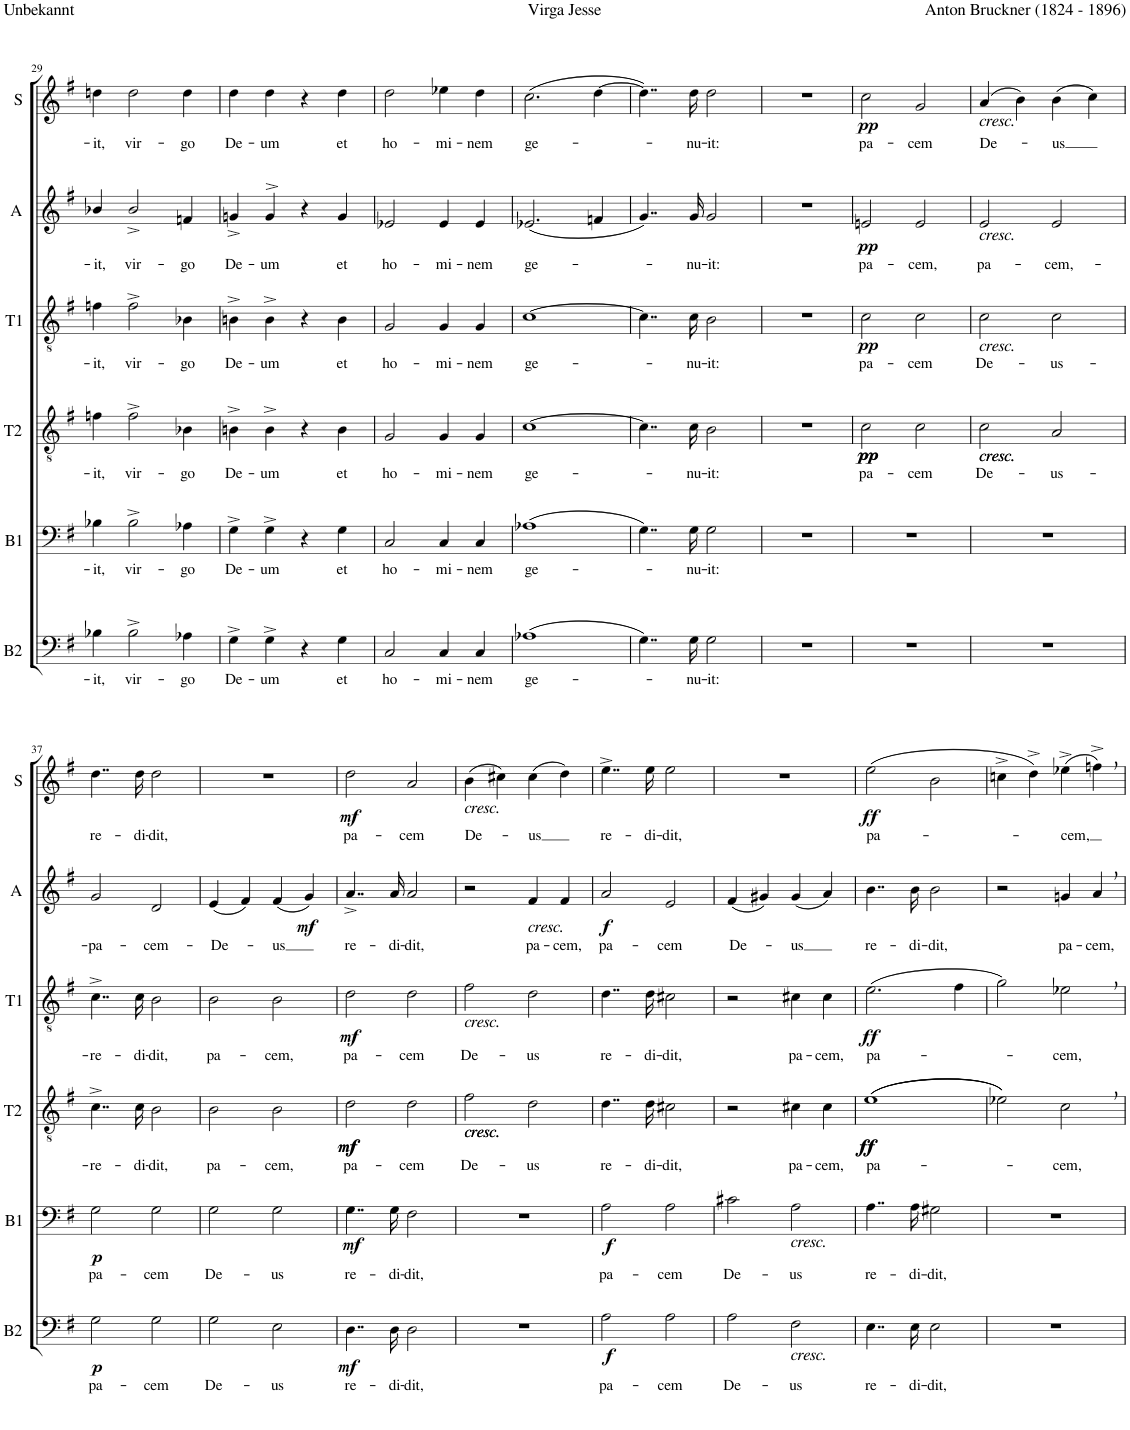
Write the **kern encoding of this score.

**kern	**text	**dynam	**kern	**text	**dynam	**kern	**text	**dynam	**kern	**text	**dynam	**kern	**text	**dynam	**kern	**text	**dynam
*part6	*part6	*part6	*part5	*part5	*part5	*part4	*part4	*part4	*part3	*part3	*part3	*part2	*part2	*part2	*part1	*part1	*part1
*staff6	*staff6	*staff6	*staff5	*staff5	*staff5	*staff4	*staff4	*staff4	*staff3	*staff3	*staff3	*staff2	*staff2	*staff2	*staff1	*staff1	*staff1
*I"Bass 2	*	*	*I"Bass 1	*	*	*I"Tenor 2	*	*	*I"Tenor 1	*	*	*I"Alt	*	*	*I"Sopran	*	*
*I'B2	*	*	*I'B1	*	*	*I'T2	*	*	*I'T1	*	*	*I'A	*	*	*I'S	*	*
!!LO:PB:g=z
*clefF4	*	*	*clefF4	*	*	*clefGv2	*	*	*clefGv2	*	*	*clefG2	*	*	*clefG2	*	*
*k[f#]	*	*	*k[f#]	*	*	*k[f#]	*	*	*k[f#]	*	*	*k[f#]	*	*	*k[f#]	*	*
*G:	*	*	*G:	*	*	*G:	*	*	*G:	*	*	*G:	*	*	*G:	*	*
*M2/2	*	*	*M2/2	*	*	*M2/2	*	*	*M2/2	*	*	*M2/2	*	*	*M2/2	*	*
*met(c|)	*	*	*met(c|)	*	*	*met(c|)	*	*	*met(c|)	*	*	*met(c|)	*	*	*met(c|)	*	*
=29	=29	=29	=29	=29	=29	=29	=29	=29	=29	=29	=29	=29	=29	=29	=29	=29	=29
!	!LO:LY:b	!	!	!LO:LY:b	!	!	!LO:LY:b	!	!	!LO:LY:b	!	!	!LO:LY:b	!	!	!LO:LY:b	!
4B-X\	-it,	.	4B-X\	-it,	.	4fn\	-it,	.	4fn\	-it,	.	4b-X/	-it,	.	4ddn\	-it,	.
!	!LO:LY:b	!	!	!LO:LY:b	!	!	!LO:LY:b	!	!	!LO:LY:b	!	!	!LO:LY:b	!	!	!LO:LY:b	!
2B-^\	vir-	.	2B-^\	vir-	.	2f^\	vir-	.	2f^\	vir-	.	2b-^/	vir-	.	2dd\	vir-	.
!	!LO:LY:b	!	!	!LO:LY:b	!	!	!LO:LY:b	!	!	!LO:LY:b	!	!	!LO:LY:b	!	!	!LO:LY:b	!
4A-X\	-go	.	4A-X\	-go	.	4B-X\	-go	.	4B-X\	-go	.	4fn/	-go	.	4dd\	-go	.
=30	=30	=30	=30	=30	=30	=30	=30	=30	=30	=30	=30	=30	=30	=30	=30	=30	=30
!	!LO:LY:b	!	!	!LO:LY:b	!	!	!LO:LY:b	!	!	!LO:LY:b	!	!	!LO:LY:b	!	!	!LO:LY:b	!
4G^\	De-	.	4G^\	De-	.	4Bn^\	De-	.	4Bn^\	De-	.	4gn^/	De-	.	4dd\	De-	.
!	!LO:LY:b	!	!	!LO:LY:b	!	!	!LO:LY:b	!	!	!LO:LY:b	!	!	!LO:LY:b	!	!	!LO:LY:b	!
4G^\	-um	.	4G^\	-um	.	4B^\	-um	.	4B^\	-um	.	4g^>/	-um	.	4dd\	-um	.
4r	.	.	4r	.	.	4r	.	.	4r	.	.	4r	.	.	4r	.	.
!	!LO:LY:b	!	!	!LO:LY:b	!	!	!LO:LY:b	!	!	!LO:LY:b	!	!	!LO:LY:b	!	!	!LO:LY:b	!
4G\	et	.	4G\	et	.	4B\	et	.	4B\	et	.	4g/	et	.	4dd\	et	.
=31	=31	=31	=31	=31	=31	=31	=31	=31	=31	=31	=31	=31	=31	=31	=31	=31	=31
!	!LO:LY:b	!	!	!LO:LY:b	!	!	!LO:LY:b	!	!	!LO:LY:b	!	!	!LO:LY:b	!	!	!LO:LY:b	!
2C/	ho-	.	2C/	ho-	.	2G/	ho-	.	2G/	ho-	.	2e-X/	ho-	.	2dd\	ho-	.
!	!LO:LY:b	!	!	!LO:LY:b	!	!	!LO:LY:b	!	!	!LO:LY:b	!	!	!LO:LY:b	!	!	!LO:LY:b	!
4C/	-mi-	.	4C/	-mi-	.	4G/	-mi-	.	4G/	-mi-	.	4e-/	-mi-	.	4ee-X\	-mi-	.
!	!LO:LY:b	!	!	!LO:LY:b	!	!	!LO:LY:b	!	!	!LO:LY:b	!	!	!LO:LY:b	!	!	!LO:LY:b	!
4C/	-nem	.	4C/	-nem	.	4G/	-nem	.	4G/	-nem	.	4e-/	-nem	.	4dd\	-nem	.
=32	=32	=32	=32	=32	=32	=32	=32	=32	=32	=32	=32	=32	=32	=32	=32	=32	=32
!	!LO:LY:b	!	!	!LO:LY:b	!	!	!LO:LY:b	!	!	!LO:LY:b	!	!	!LO:LY:b	!	!	!LO:LY:b	!
(1A-X	ge-	.	(1A-X	ge-	.	[1c	ge-	.	[1c	ge-	.	(2.e-X/	ge-	.	(2.cc\	ge-	.
.	.	.	.	.	.	.	.	.	.	.	.	4fn/	.	.	[4dd\	.	.
=33	=33	=33	=33	=33	=33	=33	=33	=33	=33	=33	=33	=33	=33	=33	=33	=33	=33
4..G\)	.	.	4..G\)	.	.	4..c\]	.	.	4..c\]	.	.	4..g/)	.	.	4..dd\])	.	.
!	!LO:LY:b	!	!	!LO:LY:b	!	!	!LO:LY:b	!	!	!LO:LY:b	!	!	!LO:LY:b	!	!	!LO:LY:b	!
16G\	-nu-	.	16G\	-nu-	.	16c\	-nu-	.	16c\	-nu-	.	16g/	-nu-	.	16dd\	-nu-	.
!	!LO:LY:b	!	!	!LO:LY:b	!	!	!LO:LY:b	!	!	!LO:LY:b	!	!	!LO:LY:b	!	!	!LO:LY:b	!
2G\	-it:	.	2G\	-it:	.	2B\	-it:	.	2B\	-it:	.	2g/	-it:	.	2dd\	-it:	.
=34	=34	=34	=34	=34	=34	=34	=34	=34	=34	=34	=34	=34	=34	=34	=34	=34	=34
1r	.	.	1r	.	.	1r	.	.	1r	.	.	1r	.	.	1r	.	.
=35	=35	=35	=35	=35	=35	=35	=35	=35	=35	=35	=35	=35	=35	=35	=35	=35	=35
!	!	!	!	!	!	!	!LO:LY:b	!LO:DY:b	!	!LO:LY:b	!	!	!LO:LY:b	!	!	!LO:LY:b	!
!	!	!	!	!	!	!	!	!LO:DY:n=1:b	!	!	!LO:DY:b	!	!	!LO:DY:b	!	!	!LO:DY:b
1r	.	.	1r	.	.	2c\	pa-	pp pp	2c\	pa-	pp	2en/	pa-	pp	2cc\	pa-	pp
!	!	!	!	!	!	!	!LO:LY:b	!	!	!LO:LY:b	!	!	!LO:LY:b	!	!	!LO:LY:b	!
.	.	.	.	.	.	2c\	-cem	.	2c\	-cem	.	2e/	-cem,	.	2g/	-cem	.
=36	=36	=36	=36	=36	=36	=36	=36	=36	=36	=36	=36	=36	=36	=36	=36	=36	=36
!	!	!	!	!	!	!	!	!	!	!	!	!	!	!	!LO:TX:b:i:t=cresc.	!	!
!	!	!	!	!	!	!	!	!	!	!	!	!LO:TX:b:i:t=cresc.	!	!	!	!	!
!	!	!	!	!	!	!	!	!	!LO:TX:b:i:t=cresc.	!	!	!	!	!	!	!	!
!	!	!	!	!	!	!LO:TX:b:i:t=cresc.	!	!	!	!	!	!	!	!	!	!	!
!	!	!	!	!	!	!LO:TX:b:i:t=cresc.	!	!	!	!	!	!	!	!	!	!	!
!	!	!	!	!	!	!	!LO:LY:b	!	!	!LO:LY:b	!	!	!LO:LY:b	!	!	!LO:LY:b	!
1r	.	.	1r	.	.	2c\	De-	.	2c\	De-	.	2e/	pa-	.	(4a/	De-	.
.	.	.	.	.	.	.	.	.	.	.	.	.	.	.	4b\)	.	.
!	!	!	!	!	!	!	!LO:LY:b	!	!	!LO:LY:b	!	!	!LO:LY:b	!	!	!LO:LY:b	!
.	.	.	.	.	.	2A/	-us-	.	2c\	-us-	.	2e/	-cem,-	.	(4b\	-us	.
.	.	.	.	.	.	.	.	.	.	.	.	.	.	.	4cc\)	.	.
!!LO:LB:g=z
=37	=37	=37	=37	=37	=37	=37	=37	=37	=37	=37	=37	=37	=37	=37	=37	=37	=37
!	!LO:LY:b	!LO:DY:b	!	!LO:LY:b	!LO:DY:b	!	!LO:LY:b	!	!	!LO:LY:b	!	!	!LO:LY:b	!	!	!LO:LY:b	!
2G\	pa-	p	2G\	pa-	p	4..c^\	-re-	.	4..c^\	-re-	.	2g/	-pa-	.	4..dd\	re-	.
!	!	!	!	!	!	!	!LO:LY:b	!	!	!LO:LY:b	!	!	!	!	!	!LO:LY:b	!
.	.	.	.	.	.	16c\	-di-	.	16c\	-di-	.	.	.	.	16dd\	-di-	.
!	!LO:LY:b	!	!	!LO:LY:b	!	!	!LO:LY:b	!	!	!LO:LY:b	!	!	!LO:LY:b	!	!	!LO:LY:b	!
2G\	-cem	.	2G\	-cem	.	2B\	-dit,	.	2B\	-dit,	.	2d/	-cem-	.	2dd\	-dit,	.
=38	=38	=38	=38	=38	=38	=38	=38	=38	=38	=38	=38	=38	=38	=38	=38	=38	=38
!	!LO:LY:b	!	!	!LO:LY:b	!	!	!LO:LY:b	!	!	!LO:LY:b	!	!	!LO:LY:b	!	!	!	!
2G\	De-	.	2G\	De-	.	2B\	pa-	.	2B\	pa-	.	(4e/	-De-	.	1r	.	.
.	.	.	.	.	.	.	.	.	.	.	.	4f#/)	.	.	.	.	.
!	!LO:LY:b	!	!	!LO:LY:b	!	!	!LO:LY:b	!	!	!LO:LY:b	!	!	!LO:LY:b	!	!	!	!
2E\	-us	.	2G\	-us	.	2B\	-cem,	.	2B\	-cem,	.	(4f#/	-us	.	.	.	.
!	!	!	!	!	!	!	!	!	!	!	!	!	!	!LO:DY:b	!	!	!
.	.	.	.	.	.	.	.	.	.	.	.	4g/)	.	mf	.	.	.
=39	=39	=39	=39	=39	=39	=39	=39	=39	=39	=39	=39	=39	=39	=39	=39	=39	=39
!	!LO:LY:b	!LO:DY:b	!	!LO:LY:b	!LO:DY:b	!	!LO:LY:b	!LO:DY:b	!	!LO:LY:b	!	!	!LO:LY:b	!	!	!LO:LY:b	!
!	!	!	!	!	!	!	!	!LO:DY:n=1:b	!	!	!LO:DY:b	!	!	!	!	!	!LO:DY:b
4..D\	re-	mf	4..G\	re-	mf	2d\	pa-	mf mf	2d\	pa-	mf	4..a^/	re-	.	2dd\	pa-	mf
!	!LO:LY:b	!	!	!LO:LY:b	!	!	!	!	!	!	!	!	!LO:LY:b	!	!	!	!
16D\	-di-	.	16G\	-di-	.	.	.	.	.	.	.	16a/	-di-	.	.	.	.
!	!LO:LY:b	!	!	!LO:LY:b	!	!	!LO:LY:b	!	!	!LO:LY:b	!	!	!LO:LY:b	!	!	!LO:LY:b	!
2D\	-dit,	.	2F#\	-dit,	.	2d\	-cem	.	2d\	-cem	.	2a/	-dit,	.	2a/	-cem	.
=40	=40	=40	=40	=40	=40	=40	=40	=40	=40	=40	=40	=40	=40	=40	=40	=40	=40
!	!	!	!	!	!	!	!	!	!	!	!	!	!	!	!LO:TX:b:i:t=cresc.	!	!
!	!	!	!	!	!	!	!	!	!LO:TX:b:i:t=cresc.	!	!	!	!	!	!	!	!
!	!	!	!	!	!	!LO:TX:b:i:t=cresc.	!	!	!	!	!	!	!	!	!	!	!
!	!	!	!	!	!	!LO:TX:b:i:t=cresc.	!	!	!	!	!	!	!	!	!	!	!
!	!	!	!	!	!	!	!LO:LY:b	!	!	!LO:LY:b	!	!	!	!	!	!LO:LY:b	!
1r	.	.	1r	.	.	2f#\	De-	.	2f#\	De-	.	2r	.	.	(4b\	De-	.
.	.	.	.	.	.	.	.	.	.	.	.	.	.	.	4cc#X\)	.	.
!	!	!	!	!	!	!	!	!	!	!	!	!LO:TX:b:i:t=cresc.	!	!	!	!	!
!	!	!	!	!	!	!	!LO:LY:b	!	!	!LO:LY:b	!	!	!LO:LY:b	!	!	!LO:LY:b	!
.	.	.	.	.	.	2d\	-us	.	2d\	-us	.	4f#/	pa-	.	(4cc#\	-us	.
!	!	!	!	!	!	!	!	!	!	!	!	!	!LO:LY:b	!	!	!	!
.	.	.	.	.	.	.	.	.	.	.	.	4f#/	-cem,	.	4dd\)	.	.
=41	=41	=41	=41	=41	=41	=41	=41	=41	=41	=41	=41	=41	=41	=41	=41	=41	=41
!	!LO:LY:b	!LO:DY:b	!	!LO:LY:b	!LO:DY:b	!	!LO:LY:b	!	!	!LO:LY:b	!	!	!LO:LY:b	!LO:DY:b	!	!LO:LY:b	!
2A\	pa-	f	2A\	pa-	f	4..d\	re-	.	4..d\	re-	.	2a/	pa-	f	4..ee^\	re-	.
!	!	!	!	!	!	!	!LO:LY:b	!	!	!LO:LY:b	!	!	!	!	!	!LO:LY:b	!
.	.	.	.	.	.	16d\	-di-	.	16d\	-di-	.	.	.	.	16ee\	-di-	.
!	!LO:LY:b	!	!	!LO:LY:b	!	!	!LO:LY:b	!	!	!LO:LY:b	!	!	!LO:LY:b	!	!	!LO:LY:b	!
2A\	-cem	.	2A\	-cem	.	2c#X\	-dit,	.	2c#X\	-dit,	.	2e/	-cem	.	2ee\	-dit,	.
=42	=42	=42	=42	=42	=42	=42	=42	=42	=42	=42	=42	=42	=42	=42	=42	=42	=42
!	!LO:LY:b	!	!	!LO:LY:b	!	!	!	!	!	!	!	!	!LO:LY:b	!	!	!	!
2A\	De-	.	2c#X\	De-	.	2r	.	.	2r	.	.	(4f#/	De-	.	1r	.	.
.	.	.	.	.	.	.	.	.	.	.	.	4g#X/)	.	.	.	.	.
!	!	!	!LO:TX:b:i:t=cresc.	!	!	!	!	!	!	!	!	!	!	!	!	!	!
!LO:TX:b:i:t=cresc.	!	!	!	!	!	!	!	!	!	!	!	!	!	!	!	!	!
!	!LO:LY:b	!	!	!LO:LY:b	!	!	!LO:LY:b	!	!	!LO:LY:b	!	!	!LO:LY:b	!	!	!	!
2F#\	-us	.	2A\	-us	.	4c#X\	pa-	.	4c#X\	pa-	.	(4g#/	-us	.	.	.	.
!	!	!	!	!	!	!	!LO:LY:b	!	!	!LO:LY:b	!	!	!	!	!	!	!
.	.	.	.	.	.	4c#\	-cem,	.	4c#\	-cem,	.	4a/)	.	.	.	.	.
=43	=43	=43	=43	=43	=43	=43	=43	=43	=43	=43	=43	=43	=43	=43	=43	=43	=43
!	!LO:LY:b	!	!	!LO:LY:b	!	!	!LO:LY:b	!LO:DY:b	!	!LO:LY:b	!	!	!LO:LY:b	!	!	!LO:LY:b	!
!	!	!	!	!	!	!	!	!LO:DY:n=1:b	!	!	!LO:DY:b	!	!	!	!	!	!LO:DY:b
4..E\	re-	.	4..A\	re-	.	((1e	pa-	ff ff	(2.e\	pa-	ff	4..b\	re-	.	(2ee\	pa-	ff
!	!LO:LY:b	!	!	!LO:LY:b	!	!	!	!	!	!	!	!	!LO:LY:b	!	!	!	!
16E\	-di-	.	16A\	-di-	.	.	.	.	.	.	.	16b\	-di-	.	.	.	.
!	!LO:LY:b	!	!	!LO:LY:b	!	!	!	!	!	!	!	!	!LO:LY:b	!	!	!	!
2E\	-dit,	.	2G#X\	-dit,	.	.	.	.	.	.	.	2b\	-dit,	.	2b\	.	.
.	.	.	.	.	.	.	.	.	4f#\	.	.	.	.	.	.	.	.
=44	=44	=44	=44	=44	=44	=44	=44	=44	=44	=44	=44	=44	=44	=44	=44	=44	=44
1r	.	.	1r	.	.	2e-X\))	.	.	2g\)	.	.	2r	.	.	4ccn^\	.	.
.	.	.	.	.	.	.	.	.	.	.	.	.	.	.	4dd^\)	.	.
!	!	!	!	!	!	!	!LO:LY:b	!	!	!LO:LY:b	!	!	!LO:LY:b	!	!	!LO:LY:b	!
.	.	.	.	.	.	2c,\	-cem,	.	2e-X,\	-cem,	.	4gn/	pa-	.	(4ee-X^\	-cem,	.
!	!	!	!	!	!	!	!	!	!	!	!	!	!LO:LY:b	!	!	!	!
.	.	.	.	.	.	.	.	.	.	.	.	4a,/	-cem,	.	4ffn^,\)	.	.
=	=	=	=	=	=	=	=	=	=	=	=	=	=	=	=	=	=
*-	*-	*-	*-	*-	*-	*-	*-	*-	*-	*-	*-	*-	*-	*-	*-	*-	*-
